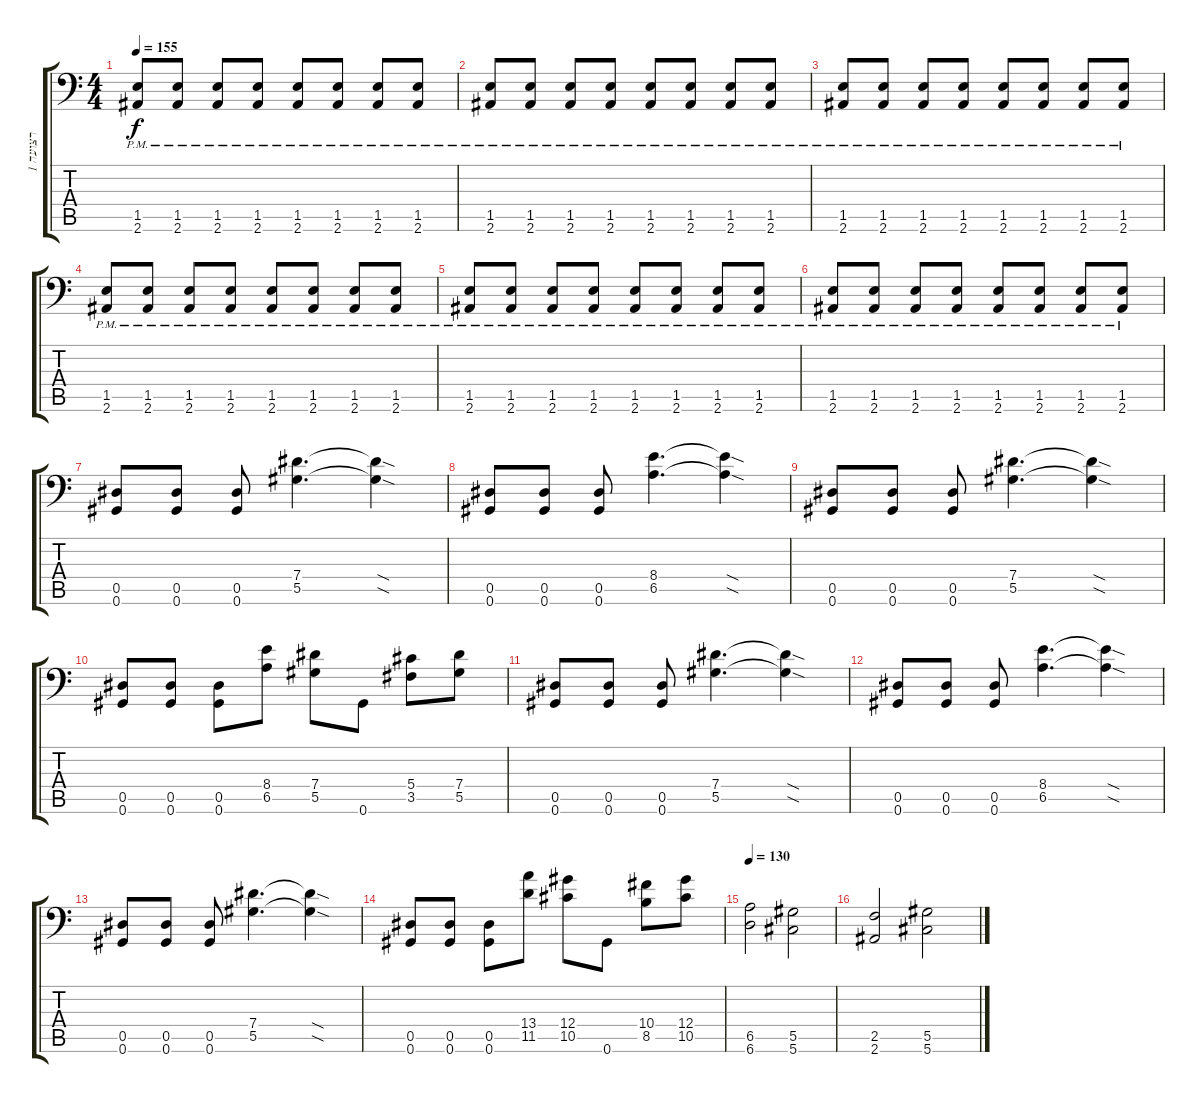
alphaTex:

\track ("רצועה 1" "רצועה 1") {instrument distortionguitar}
\staff {score tabs}
\tuning (Bb3 F3 Db3 Ab2 Eb2 Ab1) {hide}
\ts (4 4)
\tempo 155
\clef f4
\ks c
(1.5{pm} 2.6{pm}).8{dy f} (1.5{pm} 2.6{pm}).8 (1.5{pm} 2.6{pm}).8 (1.5{pm} 2.6{pm}).8 (1.5{pm} 2.6{pm}).8 (1.5{pm} 2.6{pm}).8 (1.5{pm} 2.6{pm}).8 (1.5{pm} 2.6{pm}).8 |
(1.5{pm} 2.6{pm}).8 (1.5{pm} 2.6{pm}).8 (1.5{pm} 2.6{pm}).8 (1.5{pm} 2.6{pm}).8 (1.5{pm} 2.6{pm}).8 (1.5{pm} 2.6{pm}).8 (1.5{pm} 2.6{pm}).8 (1.5{pm} 2.6{pm}).8 |
(1.5{pm} 2.6{pm}).8 (1.5{pm} 2.6{pm}).8 (1.5{pm} 2.6{pm}).8 (1.5{pm} 2.6{pm}).8 (1.5{pm} 2.6{pm}).8 (1.5{pm} 2.6{pm}).8 (1.5{pm} 2.6{pm}).8 (1.5{pm} 2.6{pm}).8 |
(1.5{pm} 2.6{pm}).8 (1.5{pm} 2.6{pm}).8 (1.5{pm} 2.6{pm}).8 (1.5{pm} 2.6{pm}).8 (1.5{pm} 2.6{pm}).8 (1.5{pm} 2.6{pm}).8 (1.5{pm} 2.6{pm}).8 (1.5{pm} 2.6{pm}).8 |
(1.5{pm} 2.6{pm}).8 (1.5{pm} 2.6{pm}).8 (1.5{pm} 2.6{pm}).8 (1.5{pm} 2.6{pm}).8 (1.5{pm} 2.6{pm}).8 (1.5{pm} 2.6{pm}).8 (1.5{pm} 2.6{pm}).8 (1.5{pm} 2.6{pm}).8 |
(1.5{pm} 2.6{pm}).8 (1.5{pm} 2.6{pm}).8 (1.5{pm} 2.6{pm}).8 (1.5{pm} 2.6{pm}).8 (1.5{pm} 2.6{pm}).8 (1.5{pm} 2.6{pm}).8 (1.5{pm} 2.6{pm}).8 (1.5{pm} 2.6{pm}).8 |
(0.5 0.6).8 (0.5 0.6).8 (0.5 0.6).8 (7.4 5.5).4{d} (7.4{sod t} 5.5{sod t}).4 |
(0.5 0.6).8 (0.5 0.6).8 (0.5 0.6).8 (8.4 6.5).4{d} (8.4{sod t} 6.5{sod t}).4 |
(0.5 0.6).8 (0.5 0.6).8 (0.5 0.6).8 (7.4 5.5).4{d} (7.4{sod t} 5.5{sod t}).4 |
(0.5 0.6).8 (0.5 0.6).8 (0.5 0.6).8 (8.4 6.5).8 (7.4 5.5).8 0.6.8 (5.4 3.5).8 (7.4 5.5).8 |
(0.5 0.6).8 (0.5 0.6).8 (0.5 0.6).8 (7.4 5.5).4{d} (7.4{sod t} 5.5{sod t}).4 |
(0.5 0.6).8 (0.5 0.6).8 (0.5 0.6).8 (8.4 6.5).4{d} (8.4{sod t} 6.5{sod t}).4 |
(0.5 0.6).8 (0.5 0.6).8 (0.5 0.6).8 (7.4 5.5).4{d} (7.4{sod t} 5.5{sod t}).4 |
(0.5 0.6).8 (0.5 0.6).8 (0.5 0.6).8 (13.4 11.5).8 (12.4 10.5).8 0.6.8 (10.4 8.5).8 (12.4 10.5).8 |
\tempo 130
(6.5 6.6).2 (5.5 5.6).2 |
(2.5 2.6).2 (5.5 5.6).2
